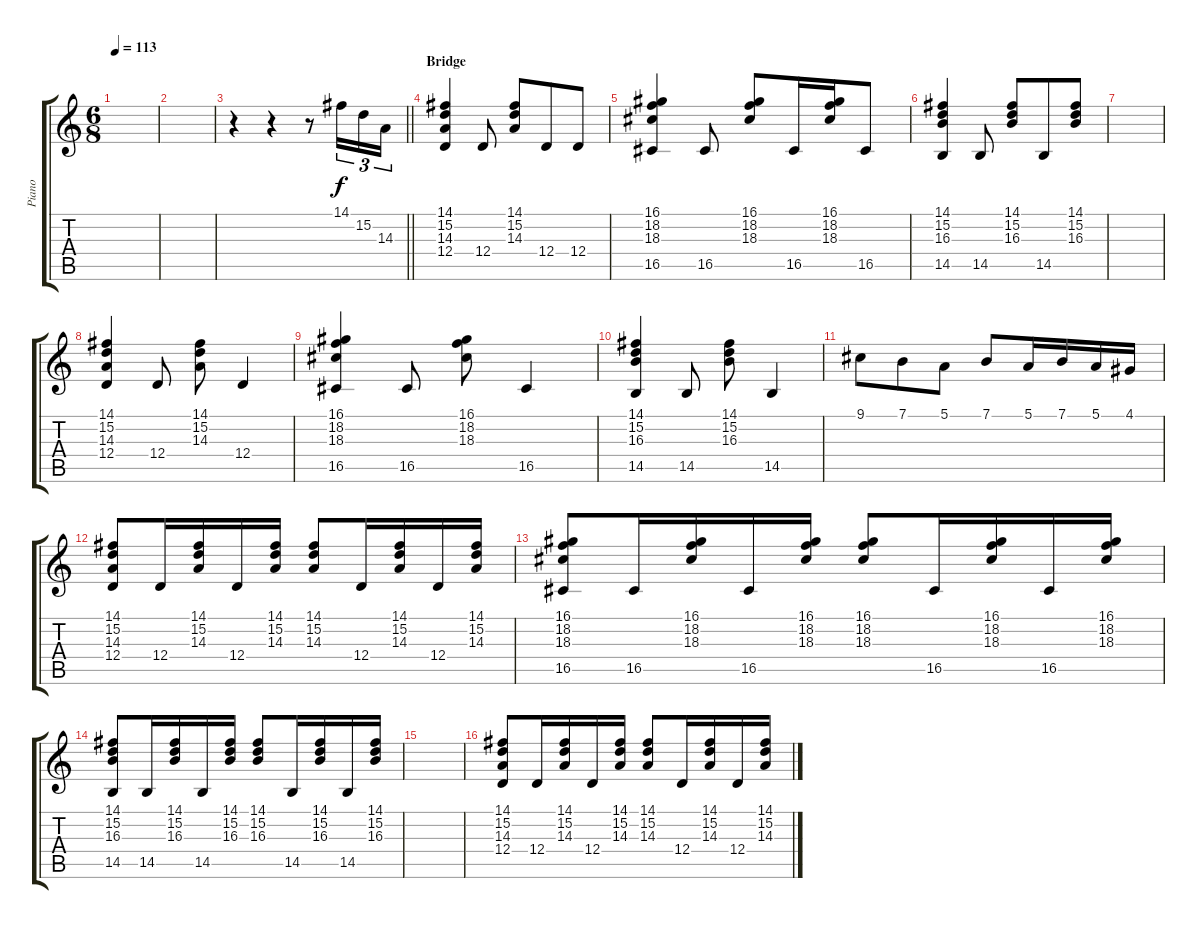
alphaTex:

\track ("Piano" "Piano") {instrument electricgrandpiano}
\staff {score tabs}
\tuning (E4 B3 G3 D3 A2 E2) {hide}
\ts (6 8)
\tempo 113
\clef g2
\ks c
|
|
\barLineRight lightlight
r.4 r.4 r.8 14.1.16{tu (3 2)} 15.2.16{tu (3 2)} 14.3.16{tu (3 2)} |
\section ("" "Bridge")
(14.1 15.2 14.3 12.4).4 12.4.8 (14.1 15.2 14.3).8 12.4.8 12.4.8 |
(16.1 18.2 18.3 16.5).4 16.5.8 (16.1 18.2 18.3).8 16.5.16 (16.1 18.2 18.3).16 16.5.8 |
(14.1 15.2 16.3 14.5).4 14.5.8 (14.1 15.2 16.3).8 14.5.8 (14.1 15.2 16.3).8 |
|
(14.1 15.2 14.3 12.4).4 12.4.8 (14.1 15.2 14.3).8 12.4.4 |
(16.1 18.2 18.3 16.5).4 16.5.8 (16.1 18.2 18.3).8 16.5.4 |
(14.1 15.2 16.3 14.5).4 14.5.8 (14.1 15.2 16.3).8 14.5.4 |
9.1.8 7.1.8 5.1.8 7.1.8 5.1.16 7.1.16 5.1.16 4.1.16 |
(14.1 15.2 14.3 12.4).8 12.4.16 (14.1 15.2 14.3).16 12.4.16 (14.1 15.2 14.3).16 (14.1 15.2 14.3).8 12.4.16 (14.1 15.2 14.3).16 12.4.16 (14.1 15.2 14.3).16 |
(16.1 18.2 18.3 16.5).8 16.5.16 (16.1 18.2 18.3).16 16.5.16 (16.1 18.2 18.3).16 (16.1 18.2 18.3).8 16.5.16 (16.1 18.2 18.3).16 16.5.16 (16.1 18.2 18.3).16 |
(14.1 15.2 16.3 14.5).8 14.5.16 (14.1 15.2 16.3).16 14.5.16 (14.1 15.2 16.3).16 (14.1 15.2 16.3).8 14.5.16 (14.1 15.2 16.3).16 14.5.16 (14.1 15.2 16.3).16 |
|
(14.1 15.2 14.3 12.4).8 12.4.16 (14.1 15.2 14.3).16 12.4.16 (14.1 15.2 14.3).16 (14.1 15.2 14.3).8 12.4.16 (14.1 15.2 14.3).16 12.4.16 (14.1 15.2 14.3).16
